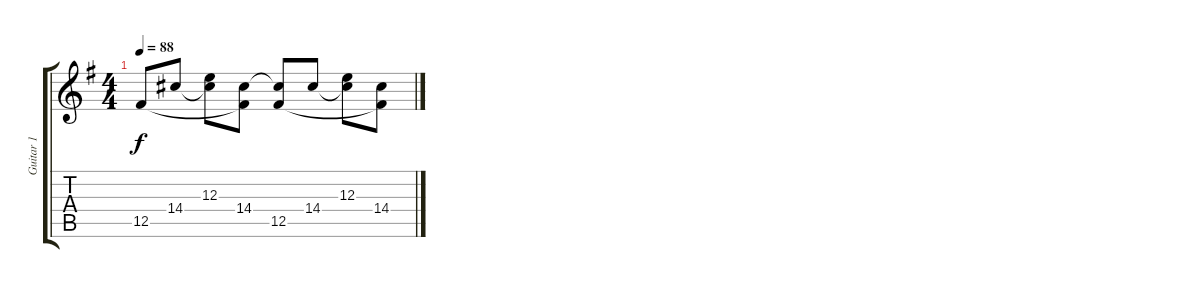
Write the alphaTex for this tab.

\track ("Guitar 1" "Guitar 1") {instrument distortionguitar}
\staff {score tabs}
\tuning (Db4 Ab3 E3 B2 Gb2 Db2) {hide}
\ts (4 4)
\tempo 88
\clef g2
\ks g
12.5.8{dy f} 14.4.8 (12.3 14.4{t}).8 (14.4 12.5{t}).8 (14.4{t} 12.5).8 14.4.8 (12.3 14.4{t}).8 (14.4 12.5{t}).8
